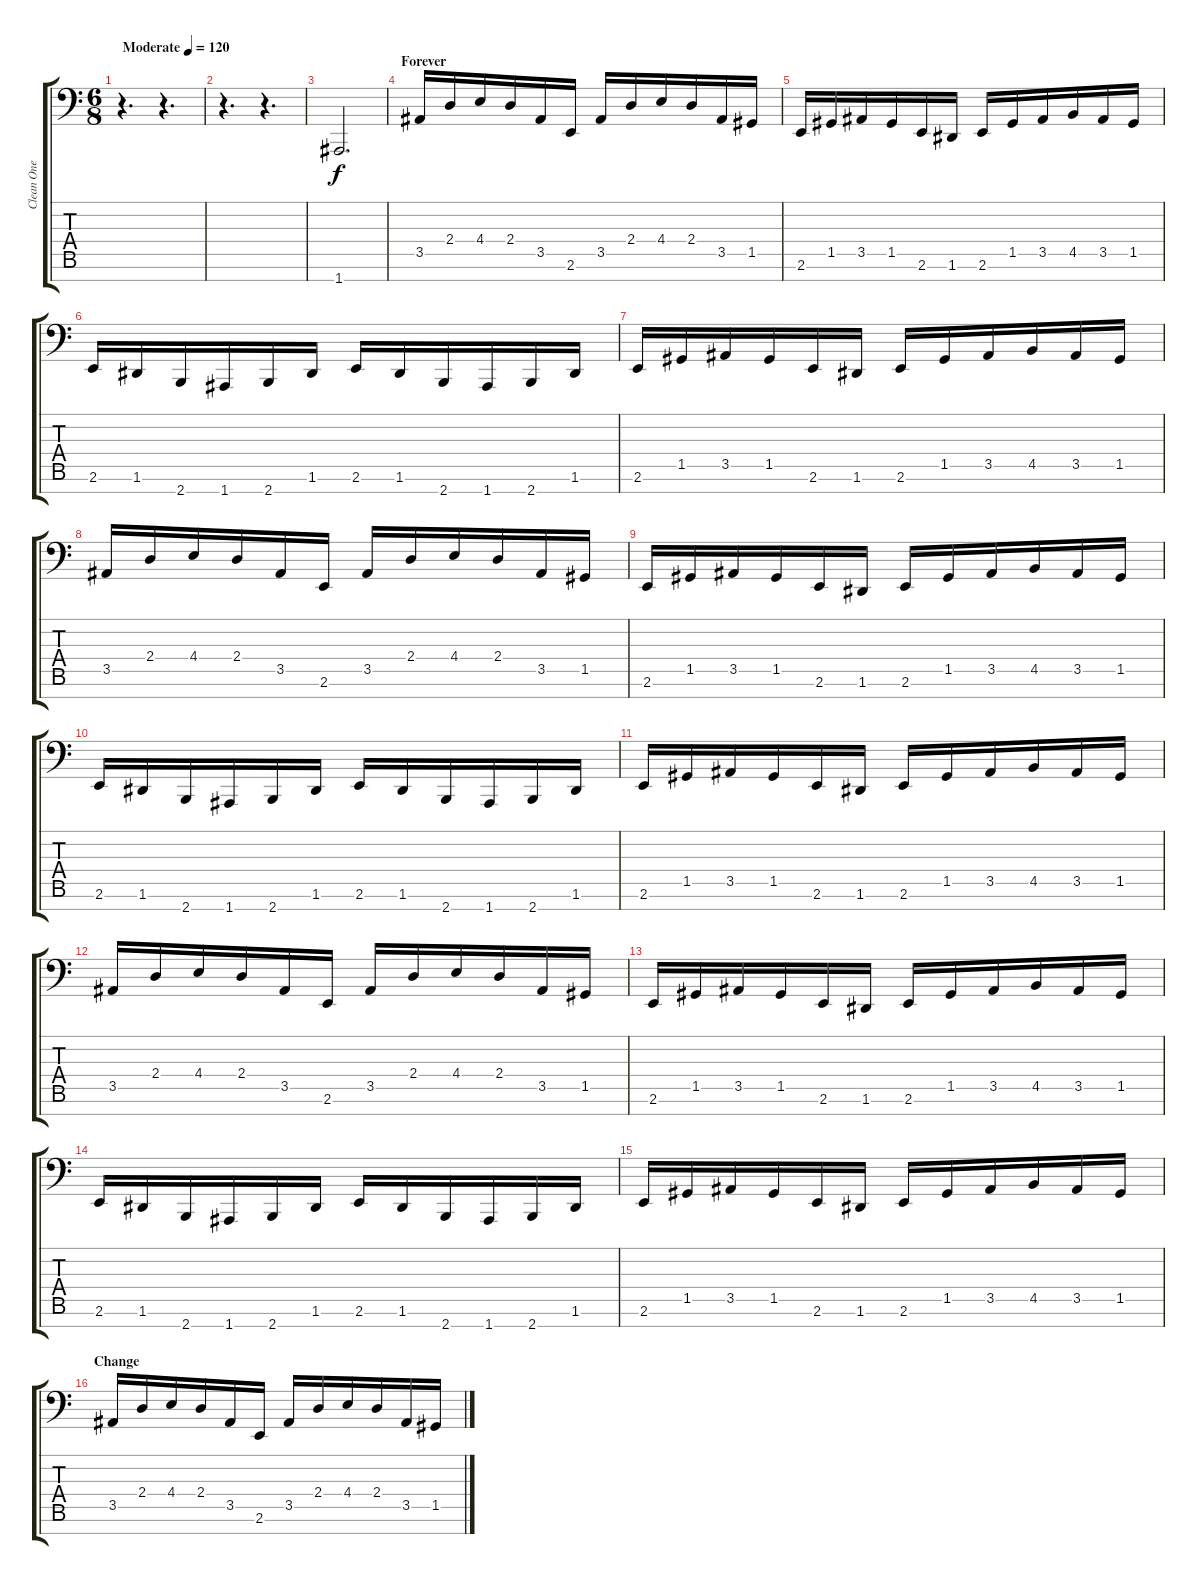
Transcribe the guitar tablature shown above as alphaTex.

\track ("Clean One" "Clean One") {instrument acousticgrandpiano}
\staff {score tabs}
\tuning (D4 A3 F3 C3 G2 D2 A1) {hide}
\ts (6 8)
\tempo (120 "Moderate")
\clef f4
\ks c
r.4{d dy f instrument acousticgrandpiano} r.4{d} |
r.4{d} r.4{d} |
1.7.2{d} |
\section ("" "Forever")
3.5.16 2.4.16 4.4.16 2.4.16 3.5.16 2.6.16 3.5.16 2.4.16 4.4.16 2.4.16 3.5.16 1.5.16 |
2.6.16 1.5.16 3.5.16 1.5.16 2.6.16 1.6.16 2.6.16 1.5.16 3.5.16 4.5.16 3.5.16 1.5.16 |
2.6.16 1.6.16 2.7.16 1.7.16 2.7.16 1.6.16 2.6.16 1.6.16 2.7.16 1.7.16 2.7.16 1.6.16 |
2.6.16 1.5.16 3.5.16 1.5.16 2.6.16 1.6.16 2.6.16 1.5.16 3.5.16 4.5.16 3.5.16 1.5.16 |
3.5.16 2.4.16 4.4.16 2.4.16 3.5.16 2.6.16 3.5.16 2.4.16 4.4.16 2.4.16 3.5.16 1.5.16 |
2.6.16 1.5.16 3.5.16 1.5.16 2.6.16 1.6.16 2.6.16 1.5.16 3.5.16 4.5.16 3.5.16 1.5.16 |
2.6.16 1.6.16 2.7.16 1.7.16 2.7.16 1.6.16 2.6.16 1.6.16 2.7.16 1.7.16 2.7.16 1.6.16 |
2.6.16 1.5.16 3.5.16 1.5.16 2.6.16 1.6.16 2.6.16 1.5.16 3.5.16 4.5.16 3.5.16 1.5.16 |
3.5.16 2.4.16 4.4.16 2.4.16 3.5.16 2.6.16 3.5.16 2.4.16 4.4.16 2.4.16 3.5.16 1.5.16 |
2.6.16 1.5.16 3.5.16 1.5.16 2.6.16 1.6.16 2.6.16 1.5.16 3.5.16 4.5.16 3.5.16 1.5.16 |
2.6.16 1.6.16 2.7.16 1.7.16 2.7.16 1.6.16 2.6.16 1.6.16 2.7.16 1.7.16 2.7.16 1.6.16 |
2.6.16 1.5.16 3.5.16 1.5.16 2.6.16 1.6.16 2.6.16 1.5.16 3.5.16 4.5.16 3.5.16 1.5.16 |
\section ("" "Change")
3.5.16 2.4.16 4.4.16 2.4.16 3.5.16 2.6.16 3.5.16 2.4.16 4.4.16 2.4.16 3.5.16 1.5.16
